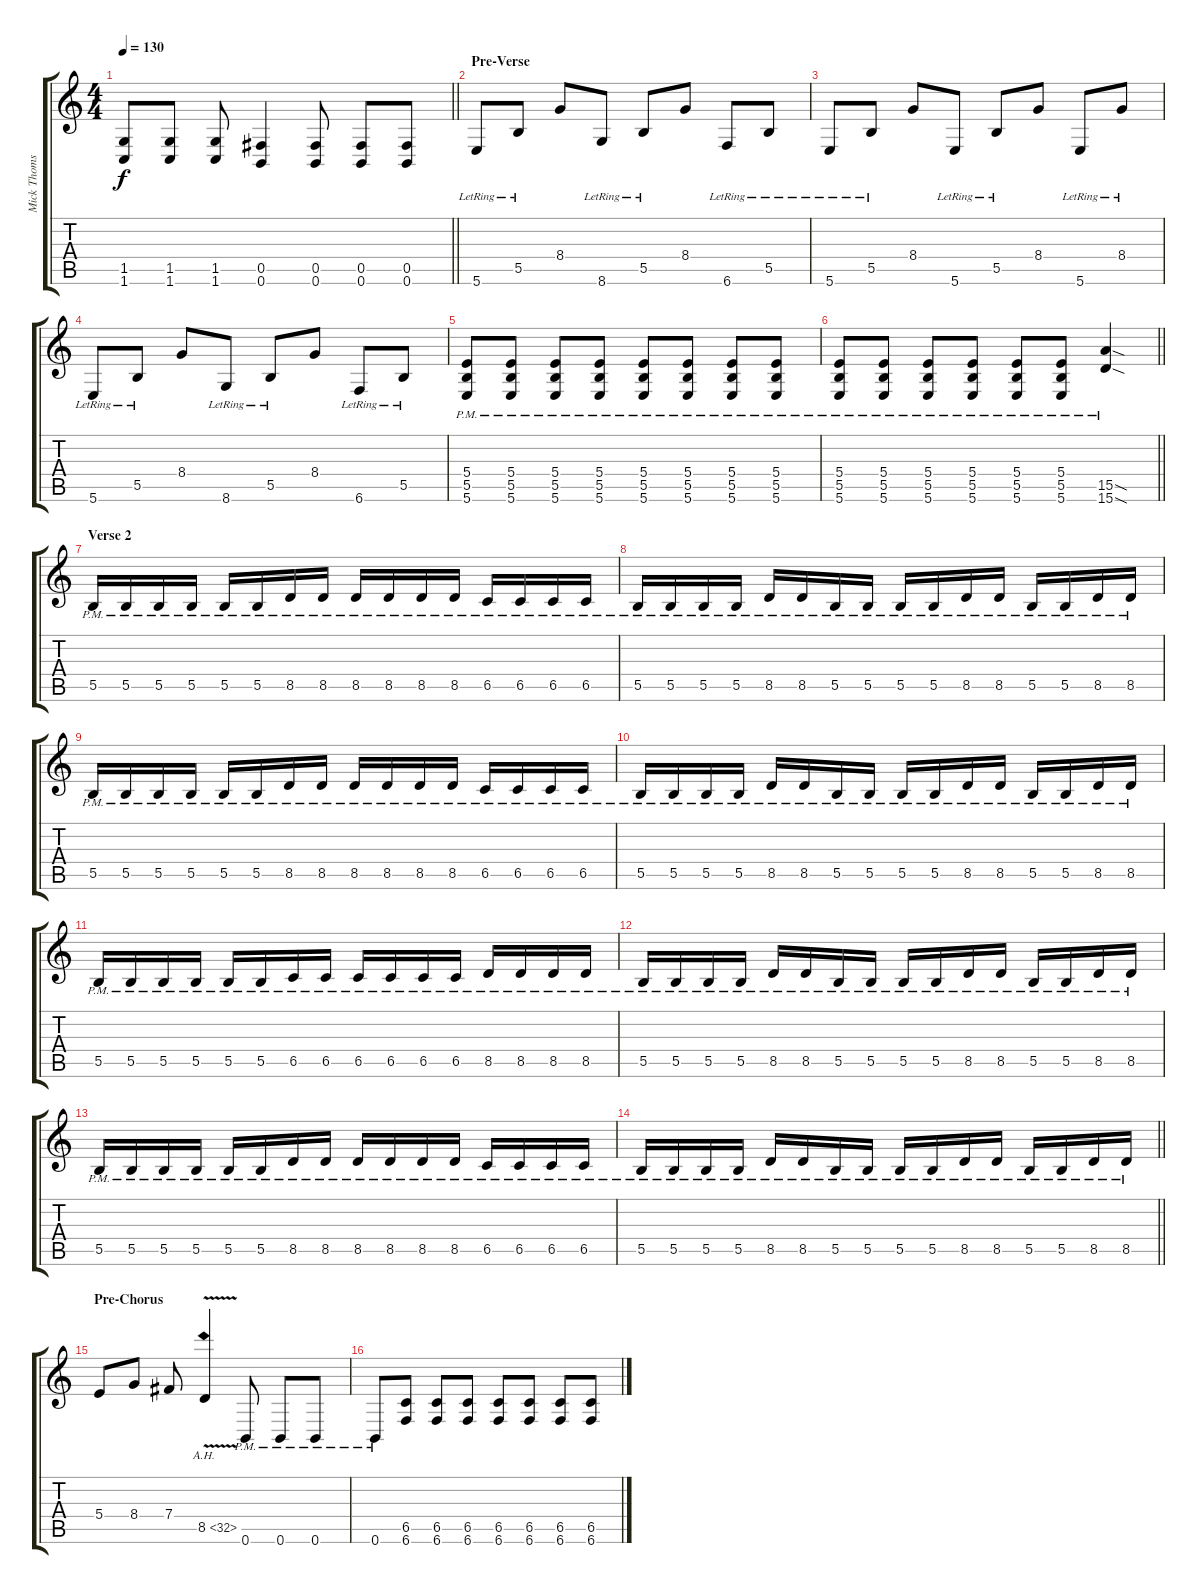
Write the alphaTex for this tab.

\track ("Mick Thomson" "Mick Thoms") {instrument overdrivenguitar}
\staff {score tabs}
\tuning (Db4 Ab3 E3 B2 Gb2 B1) {hide}
\ts (4 4)
\tempo 130
\clef g2
\barLineRight lightlight
\ks c
(1.5 1.6).8{dy f} (1.5 1.6).8 (1.5 1.6).8 (0.5 0.6).4 (0.5 0.6).8 (0.5 0.6).8 (0.5 0.6).8 |
\section ("" "Pre-Verse")
5.6{lr}.8 5.5{lr}.8 8.4.8 8.6{lr}.8 5.5{lr}.8 8.4.8 6.6{lr}.8 5.5{lr}.8 |
5.6{lr}.8 5.5{lr}.8 8.4.8 5.6{lr}.8 5.5{lr}.8 8.4.8 5.6{lr}.8 8.4{lr}.8 |
5.6{lr}.8 5.5{lr}.8 8.4.8 8.6{lr}.8 5.5{lr}.8 8.4.8 6.6{lr}.8 5.5{lr}.8 |
(5.4{pm} 5.5{pm} 5.6{pm}).8 (5.4{pm} 5.5{pm} 5.6{pm}).8 (5.4{pm} 5.5{pm} 5.6{pm}).8 (5.4{pm} 5.5{pm} 5.6{pm}).8 (5.4{pm} 5.5{pm} 5.6{pm}).8 (5.4{pm} 5.5{pm} 5.6{pm}).8 (5.4{pm} 5.5{pm} 5.6{pm}).8 (5.4{pm} 5.5{pm} 5.6{pm}).8 |
\barLineRight lightlight
(5.4{pm} 5.5{pm} 5.6{pm}).8 (5.4{pm} 5.5{pm} 5.6{pm}).8 (5.4{pm} 5.5{pm} 5.6{pm}).8 (5.4{pm} 5.5{pm} 5.6{pm}).8 (5.4{pm} 5.5{pm} 5.6{pm}).8 (5.4{pm} 5.5{pm} 5.6{pm}).8 (15.5{sod} 15.6{sod pm}).4 |
\section ("" "Verse 2")
5.5{pm}.16 5.5{pm}.16 5.5{pm}.16 5.5{pm}.16 5.5{pm}.16 5.5{pm}.16 8.5{pm}.16 8.5{pm}.16 8.5{pm}.16 8.5{pm}.16 8.5{pm}.16 8.5{pm}.16 6.5{pm}.16 6.5{pm}.16 6.5{pm}.16 6.5{pm}.16 |
5.5{pm}.16 5.5{pm}.16 5.5{pm}.16 5.5{pm}.16 8.5{pm}.16 8.5{pm}.16 5.5{pm}.16 5.5{pm}.16 5.5{pm}.16 5.5{pm}.16 8.5{pm}.16 8.5{pm}.16 5.5{pm}.16 5.5{pm}.16 8.5{pm}.16 8.5{pm}.16 |
5.5{pm}.16 5.5{pm}.16 5.5{pm}.16 5.5{pm}.16 5.5{pm}.16 5.5{pm}.16 8.5{pm}.16 8.5{pm}.16 8.5{pm}.16 8.5{pm}.16 8.5{pm}.16 8.5{pm}.16 6.5{pm}.16 6.5{pm}.16 6.5{pm}.16 6.5{pm}.16 |
5.5{pm}.16 5.5{pm}.16 5.5{pm}.16 5.5{pm}.16 8.5{pm}.16 8.5{pm}.16 5.5{pm}.16 5.5{pm}.16 5.5{pm}.16 5.5{pm}.16 8.5{pm}.16 8.5{pm}.16 5.5{pm}.16 5.5{pm}.16 8.5{pm}.16 8.5{pm}.16 |
5.5{pm}.16 5.5{pm}.16 5.5{pm}.16 5.5{pm}.16 5.5{pm}.16 5.5{pm}.16 6.5{pm}.16 6.5{pm}.16 6.5{pm}.16 6.5{pm}.16 6.5{pm}.16 6.5{pm}.16 8.5{pm}.16 8.5{pm}.16 8.5{pm}.16 8.5{pm}.16 |
5.5{pm}.16 5.5{pm}.16 5.5{pm}.16 5.5{pm}.16 8.5{pm}.16 8.5{pm}.16 5.5{pm}.16 5.5{pm}.16 5.5{pm}.16 5.5{pm}.16 8.5{pm}.16 8.5{pm}.16 5.5{pm}.16 5.5{pm}.16 8.5{pm}.16 8.5{pm}.16 |
5.5{pm}.16 5.5{pm}.16 5.5{pm}.16 5.5{pm}.16 5.5{pm}.16 5.5{pm}.16 8.5{pm}.16 8.5{pm}.16 8.5{pm}.16 8.5{pm}.16 8.5{pm}.16 8.5{pm}.16 6.5{pm}.16 6.5{pm}.16 6.5{pm}.16 6.5{pm}.16 |
\barLineRight lightlight
5.5{pm}.16 5.5{pm}.16 5.5{pm}.16 5.5{pm}.16 8.5{pm}.16 8.5{pm}.16 5.5{pm}.16 5.5{pm}.16 5.5{pm}.16 5.5{pm}.16 8.5{pm}.16 8.5{pm}.16 5.5{pm}.16 5.5{pm}.16 8.5{pm}.16 8.5{pm}.16 |
\section ("" "Pre-Chorus")
5.4.8 8.4.8 7.4.8 8.5{ah 24 v}.4 0.6{pm}.8 0.6{pm}.8 0.6{pm}.8 |
0.6{pm}.8 (6.5 6.6).8 (6.5 6.6).8 (6.5 6.6).8 (6.5 6.6).8 (6.5 6.6).8 (6.5 6.6).8 (6.5 6.6).8
